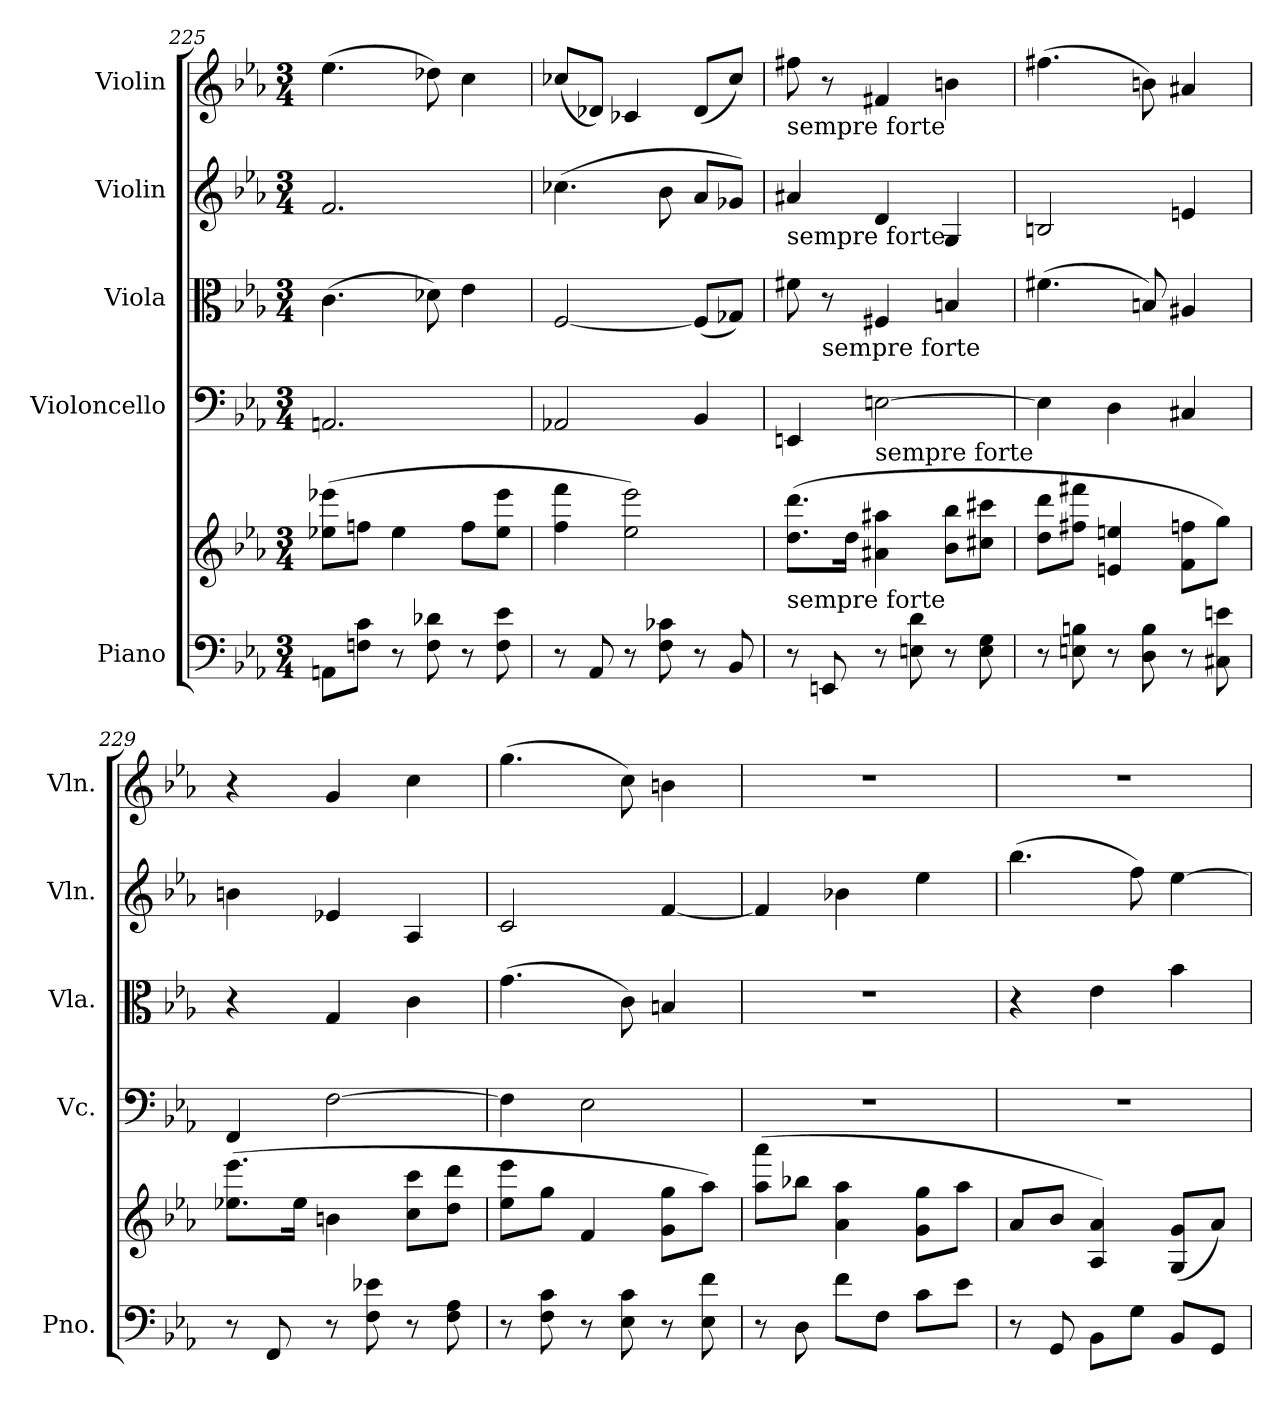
**kern	**kern	**kern	**kern	**kern	**kern
*part5	*part5	*part4	*part3	*part2	*part1
*staff6	*staff5	*staff4	*staff3	*staff2	*staff1
*I"Piano	*	*I"Violoncello	*I"Viola	*I"Violin	*I"Violin
*I'Pno.	*	*I'Vc.	*I'Vla.	*I'Vln.	*I'Vln.
*clefF4	*clefG2	*clefF4	*clefC3	*clefG2	*clefG2
*k[b-e-a-]	*k[b-e-a-]	*k[b-e-a-]	*k[b-e-a-]	*k[b-e-a-]	*k[b-e-a-]
*M3/4	*M3/4	*M3/4	*M3/4	*M3/4	*M3/4
=225	=225	=225	=225	=225	=225
8AAn\L	(8ee-X\ 8eee-X\L	2.AAn/	(4.c\	2.f/	(4.ee-\
8Fn\ 8c\J	8ffn\J	.	.	.	.
8r	4ee-\	.	.	.	.
8F\ 8d-X\	.	.	8d-X\)	.	8dd-X\)
8r	8ff\L	.	4e-\	.	4cc\
8F\ 8e-\	8ee-\ 8eee-\J	.	.	.	.
=226	=226	=226	=226	=226	=226
8r	4ff\ 4fff\	2AA-X/	[2F/	(4.cc-X\	(8cc-X/L
8AA-/	.	.	.	.	8d-X/J)
8r	2ee-\ 2eee-\)	.	.	.	4c-X/
8F\ 8c-X\	.	.	.	8b-\	.
8r	.	4BB-/	(8F/L]	8a-/L	(8d-/L
8BB-/	.	.	8G-X/J)	8g-X/J)	8cc-/J)
!!LO:LB:g=z
=227	=227	=227	=227	=227	=227
!	!	!	!	!	!LO:TX:b:t=sempre forte
!	!	!	!	!LO:TX:b:t=sempre forte	!
!	!LO:TX:b:t=sempre forte	!	!	!	!
8r	(8.dd\ 8.ddd\L	4EEn/	8f#X\	4a#X/	8ff#X\
!	!	!	!LO:TX:b:t=sempre forte	!	!
8EEn/	.	.	8r	.	8r
.	16dd\Jk	.	.	.	.
!	!	!LO:TX:b:t=sempre forte	!	!	!
8r	4a#X\ 4aa#X\	[2En\	4F#X/	4d/	4f#X/
8En\ 8d\	.	.	.	.	.
8r	8b-\ 8bb-\L	.	4Bn/	4G/	4bn\
8E\ 8G\	8cc#X\ 8ccc#X\J	.	.	.	.
=228	=228	=228	=228	=228	=228
8r	8dd\ 8ddd\L	4E\]	(4.f#X\	2Bn/	(4.ff#X\
8En\ 8Bn\	8ff#X\ 8fff#X\J	.	.	.	.
8r	4en/ 4een/	4D\	.	.	.
8D\ 8B\	.	.	8Bn/)	.	8bn\)
8r	8f\ 8ffn\L	4C#X/	4A#X/	4en/	4a#X/
8C#X\ 8en\	8gg\J)	.	.	.	.
=229	=229	=229	=229	=229	=229
8r	(8.ee-X\ 8.eee-\L	4FF/	4r	4bn\	4r
8FF/	.	.	.	.	.
.	16ee-\Jk	.	.	.	.
8r	4bn\	[2F\	4G/	4e-X/	4g/
8F\ 8e-X\	.	.	.	.	.
8r	8cc\ 8ccc\L	.	4c\	4A-/	4cc\
8F\ 8A-\	8dd\ 8ddd\J	.	.	.	.
=230	=230	=230	=230	=230	=230
8r	8ee-\ 8eee-\L	4F\]	(4.g\	2c/	(4.gg\
8F\ 8c\	8gg\J	.	.	.	.
8r	4f/	2E-\	.	.	.
8E-\ 8c\	.	.	8c\)	.	8cc\)
8r	8g\ 8gg\L	.	4Bn/	[4f/	4bn\
8E-\ 8f\	8aa-\J)	.	.	.	.
!!LO:PB:g=z
=231	=231	=231	=231	=231	=231
8r	(8aa-\ 8aaa-\L	2.r	2.r	4f/]	2.r
8D\	8bb-X\J	.	.	.	.
8f\L	4a-\ 4aa-\	.	.	4b-X\	.
8F\J	.	.	.	.	.
8c\L	8g\ 8gg\L	.	.	4ee-\	.
8e-\J	8aa-\J	.	.	.	.
=232	=232	=232	=232	=232	=232
8r	8a-/L	2.r	4r	(4.bb-\	2.r
8GG/	8b-/J	.	.	.	.
8BB-\L	4A-/ 4a-/)	.	4e-\	.	.
8G\J	.	.	.	8ff\)	.
8BB-/L	(8G/ 8g/L	.	4b-\	[4ee-\	.
8GG/J	8a-/J)	.	.	.	.
=	=	=	=	=	=
*-	*-	*-	*-	*-	*-
